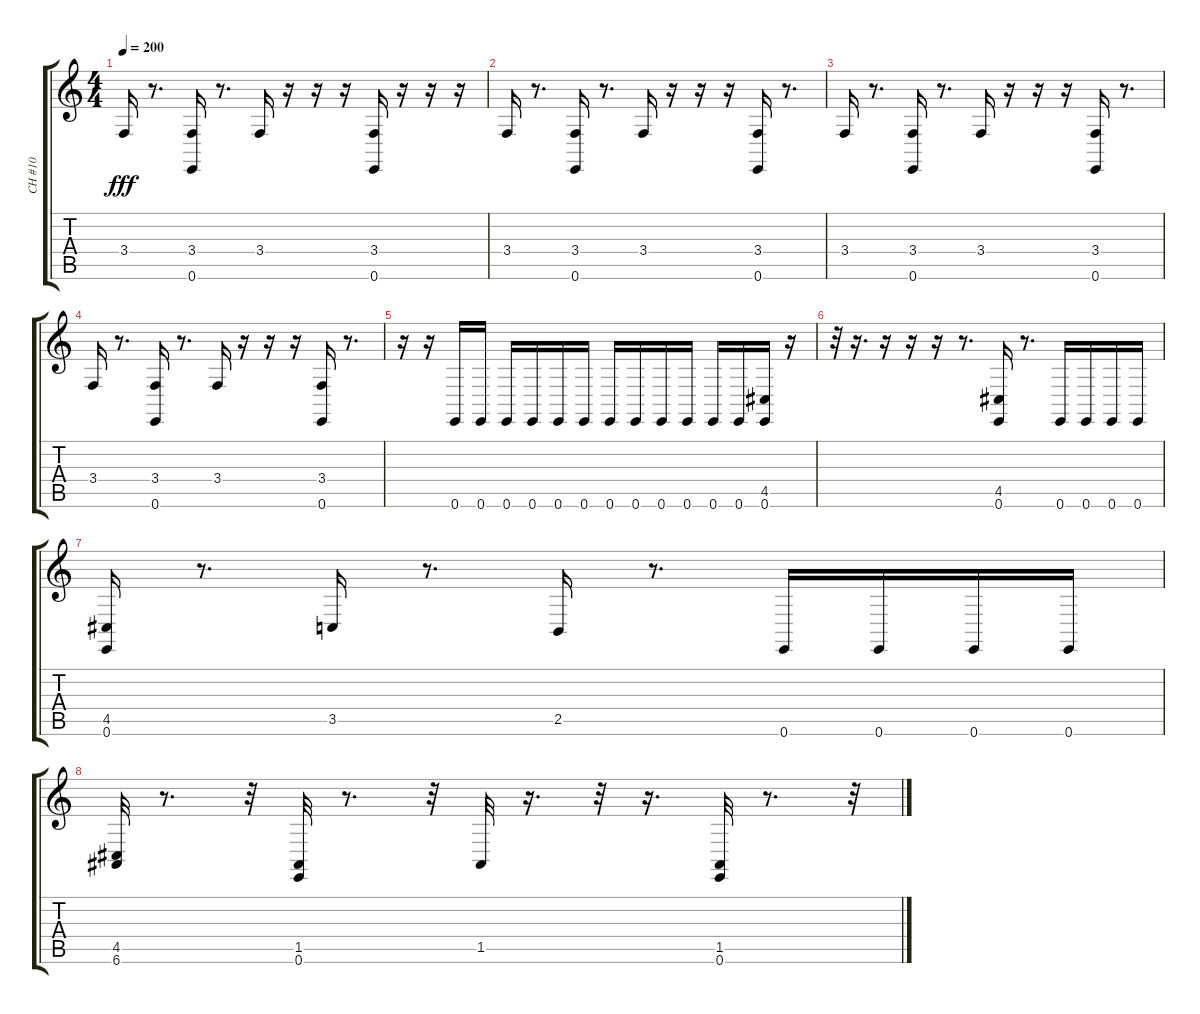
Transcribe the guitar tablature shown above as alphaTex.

\track ("CH #10" "CH #10") {instrument brightacousticpiano}
\staff {score tabs}
\tuning (E4 B3 G3 D3 A2 E2) {hide}
\ts (4 4)
\tempo 200
\clef g2
\ks c
3.4.16{dy fff} r.8{d} (3.4 0.6).16 r.8{d} 3.4.16 r.16 r.16 r.16 (3.4 0.6).16 r.16 r.16 r.16 |
3.4.16 r.8{d} (3.4 0.6).16 r.8{d} 3.4.16 r.16 r.16 r.16 (3.4 0.6).16 r.8{d} |
3.4.16 r.8{d} (3.4 0.6).16 r.8{d} 3.4.16 r.16 r.16 r.16 (3.4 0.6).16 r.8{d} |
3.4.16 r.8{d} (3.4 0.6).16 r.8{d} 3.4.16 r.16 r.16 r.16 (3.4 0.6).16 r.8{d} |
r.16 r.16 0.6.16 0.6.16 0.6.16 0.6.16 0.6.16 0.6.16 0.6.16 0.6.16 0.6.16 0.6.16 0.6.16 0.6.16 (4.5 0.6).16 r.16 |
r.32 r.16{d} r.16 r.16 r.16 r.8{d} (4.5 0.6).16 r.8{d} 0.6.16 0.6.16 0.6.16 0.6.16 |
(4.5 0.6).16 r.8{d} 3.5.16 r.8{d} 2.5.16 r.8{d} 0.6.16 0.6.16 0.6.16 0.6.16 |
(4.5 6.6).32 r.8{d} r.32 (1.5 0.6).32 r.8{d} r.32 1.5.32 r.16{d} r.32 r.16{d} (1.5 0.6).32 r.8{d} r.32
